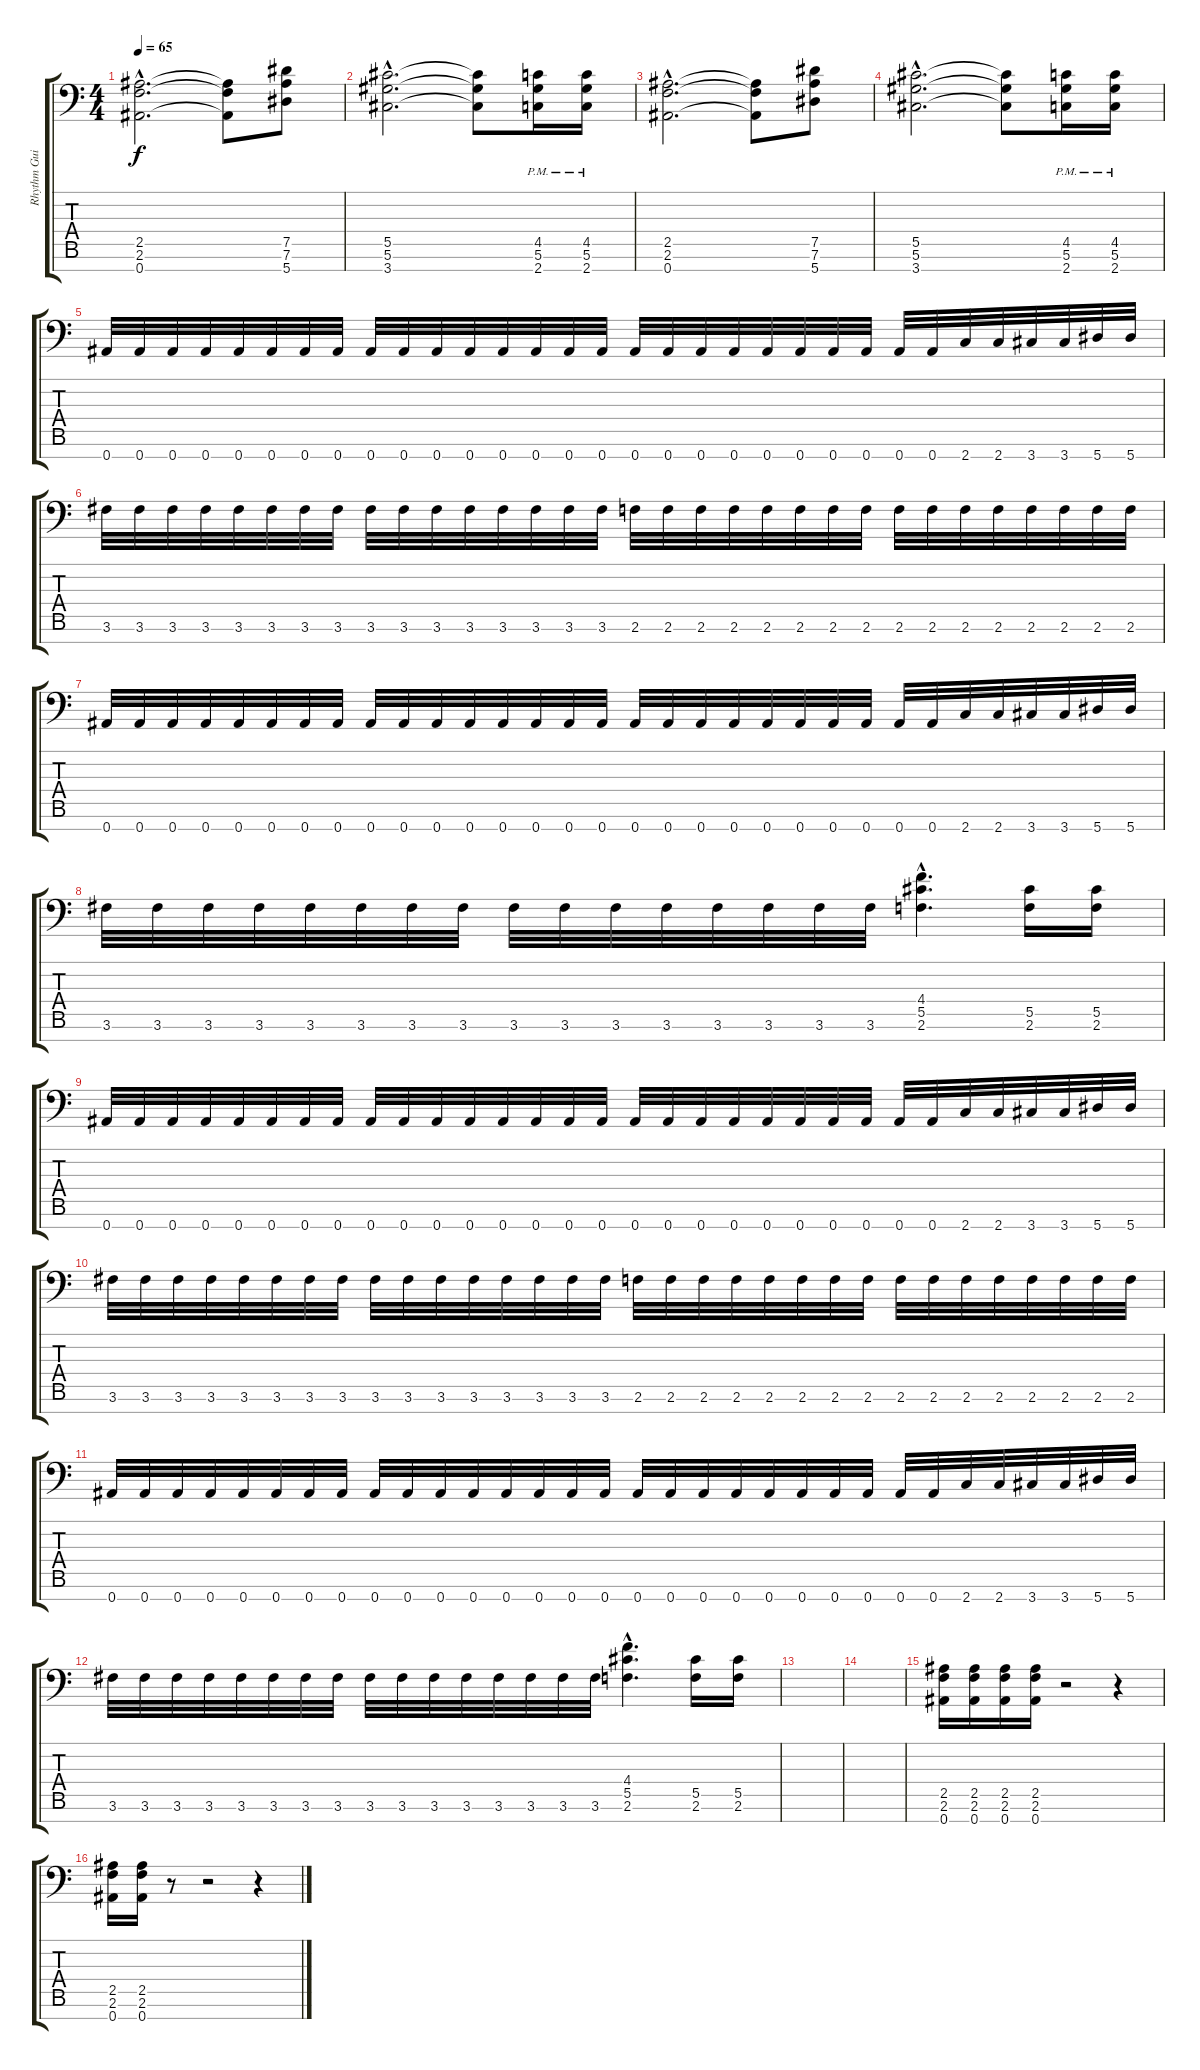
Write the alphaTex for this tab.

\track ("Rhythm Guitar" "Rhythm Gui") {instrument electricguitarjazz}
\staff {score tabs}
\tuning (Eb4 Bb3 Gb3 Db3 Ab2 Eb2 Bb1) {hide}
\ts (4 4)
\tempo 65
\clef f4
\ks c
(2.5{hac} 2.6{hac} 0.7{hac}).2{d dy f} (2.5{t} 2.6{t} 0.7{t}).8 (7.5 7.6 5.7).8 |
(5.5{hac} 5.6{hac} 3.7{hac}).2{d} (5.5{t} 5.6{t} 3.7{t}).8 (4.5{pm} 5.6{pm} 2.7{pm}).16 (4.5{pm} 5.6{pm} 2.7{pm}).16 |
(2.5{hac} 2.6{hac} 0.7{hac}).2{d} (2.5{t} 2.6{t} 0.7{t}).8 (7.5 7.6 5.7).8 |
(5.5{hac} 5.6{hac} 3.7{hac}).2{d} (5.5{t} 5.6{t} 3.7{t}).8 (4.5{pm} 5.6{pm} 2.7{pm}).16 (4.5{pm} 5.6{pm} 2.7{pm}).16 |
0.7.32 0.7.32 0.7.32 0.7.32 0.7.32 0.7.32 0.7.32 0.7.32 0.7.32 0.7.32 0.7.32 0.7.32 0.7.32 0.7.32 0.7.32 0.7.32 0.7.32 0.7.32 0.7.32 0.7.32 0.7.32 0.7.32 0.7.32 0.7.32 0.7.32 0.7.32 2.7.32 2.7.32 3.7.32 3.7.32 5.7.32 5.7.32 |
3.6.32 3.6.32 3.6.32 3.6.32 3.6.32 3.6.32 3.6.32 3.6.32 3.6.32 3.6.32 3.6.32 3.6.32 3.6.32 3.6.32 3.6.32 3.6.32 2.6.32 2.6.32 2.6.32 2.6.32 2.6.32 2.6.32 2.6.32 2.6.32 2.6.32 2.6.32 2.6.32 2.6.32 2.6.32 2.6.32 2.6.32 2.6.32 |
0.7.32 0.7.32 0.7.32 0.7.32 0.7.32 0.7.32 0.7.32 0.7.32 0.7.32 0.7.32 0.7.32 0.7.32 0.7.32 0.7.32 0.7.32 0.7.32 0.7.32 0.7.32 0.7.32 0.7.32 0.7.32 0.7.32 0.7.32 0.7.32 0.7.32 0.7.32 2.7.32 2.7.32 3.7.32 3.7.32 5.7.32 5.7.32 |
3.6.32 3.6.32 3.6.32 3.6.32 3.6.32 3.6.32 3.6.32 3.6.32 3.6.32 3.6.32 3.6.32 3.6.32 3.6.32 3.6.32 3.6.32 3.6.32 (4.4{hac} 5.5{hac} 2.6{hac}).4{d} (5.5 2.6).16 (5.5 2.6).16 |
0.7.32 0.7.32 0.7.32 0.7.32 0.7.32 0.7.32 0.7.32 0.7.32 0.7.32 0.7.32 0.7.32 0.7.32 0.7.32 0.7.32 0.7.32 0.7.32 0.7.32 0.7.32 0.7.32 0.7.32 0.7.32 0.7.32 0.7.32 0.7.32 0.7.32 0.7.32 2.7.32 2.7.32 3.7.32 3.7.32 5.7.32 5.7.32 |
3.6.32 3.6.32 3.6.32 3.6.32 3.6.32 3.6.32 3.6.32 3.6.32 3.6.32 3.6.32 3.6.32 3.6.32 3.6.32 3.6.32 3.6.32 3.6.32 2.6.32 2.6.32 2.6.32 2.6.32 2.6.32 2.6.32 2.6.32 2.6.32 2.6.32 2.6.32 2.6.32 2.6.32 2.6.32 2.6.32 2.6.32 2.6.32 |
0.7.32 0.7.32 0.7.32 0.7.32 0.7.32 0.7.32 0.7.32 0.7.32 0.7.32 0.7.32 0.7.32 0.7.32 0.7.32 0.7.32 0.7.32 0.7.32 0.7.32 0.7.32 0.7.32 0.7.32 0.7.32 0.7.32 0.7.32 0.7.32 0.7.32 0.7.32 2.7.32 2.7.32 3.7.32 3.7.32 5.7.32 5.7.32 |
3.6.32 3.6.32 3.6.32 3.6.32 3.6.32 3.6.32 3.6.32 3.6.32 3.6.32 3.6.32 3.6.32 3.6.32 3.6.32 3.6.32 3.6.32 3.6.32 (4.4{hac} 5.5{hac} 2.6{hac}).4{d} (5.5 2.6).16 (5.5 2.6).16 |
|
|
(2.5 2.6 0.7).16 (2.5 2.6 0.7).16 (2.5 2.6 0.7).16 (2.5 2.6 0.7).16 r.2 r.4 |
(2.5 2.6 0.7).16 (2.5 2.6 0.7).16 r.8 r.2 r.4
